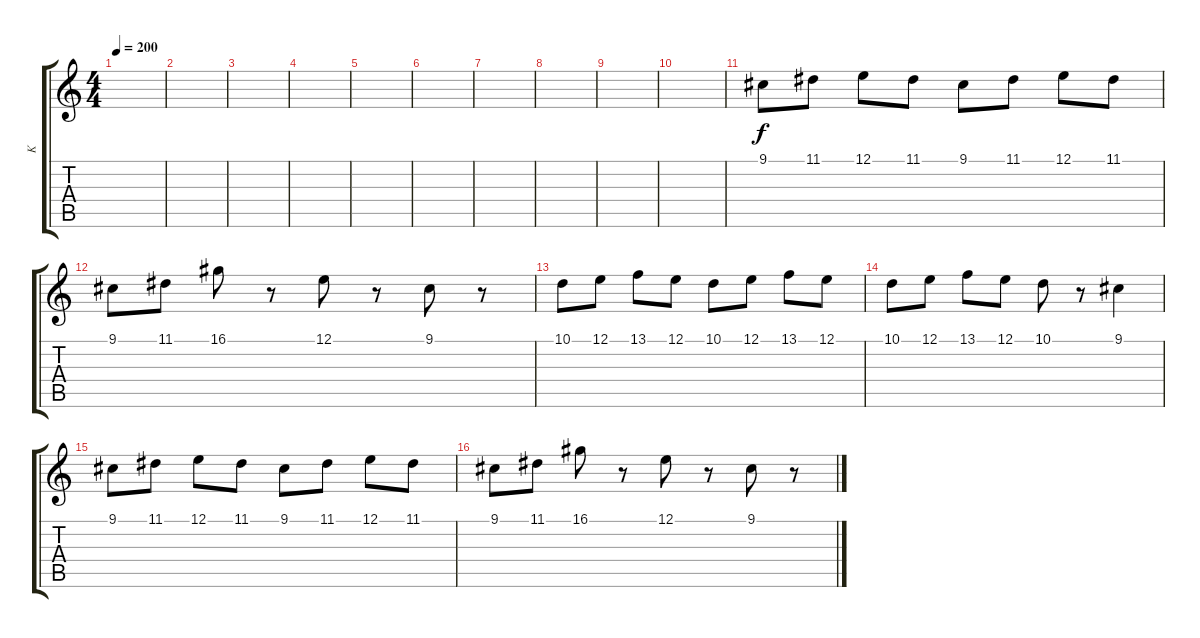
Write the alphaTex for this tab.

\track ("K" "K") {instrument stringensemble1}
\staff {score tabs}
\tuning (E4 B3 G3 D3 A2 E2) {hide}
\ts (4 4)
\tempo 200
\clef g2
\ks c
|
|
|
|
|
|
|
|
|
|
9.1.8{volume 12 instrument stringensemble1} 11.1.8 12.1.8 11.1.8 9.1.8 11.1.8 12.1.8 11.1.8 |
9.1.8 11.1.8 16.1.8 r.8 12.1.8 r.8 9.1.8 r.8 |
10.1.8 12.1.8 13.1.8 12.1.8 10.1.8 12.1.8 13.1.8 12.1.8 |
10.1.8 12.1.8 13.1.8 12.1.8 10.1.8 r.8 9.1.4 |
9.1.8 11.1.8 12.1.8 11.1.8 9.1.8 11.1.8 12.1.8 11.1.8 |
9.1.8 11.1.8 16.1.8 r.8 12.1.8 r.8 9.1.8 r.8
